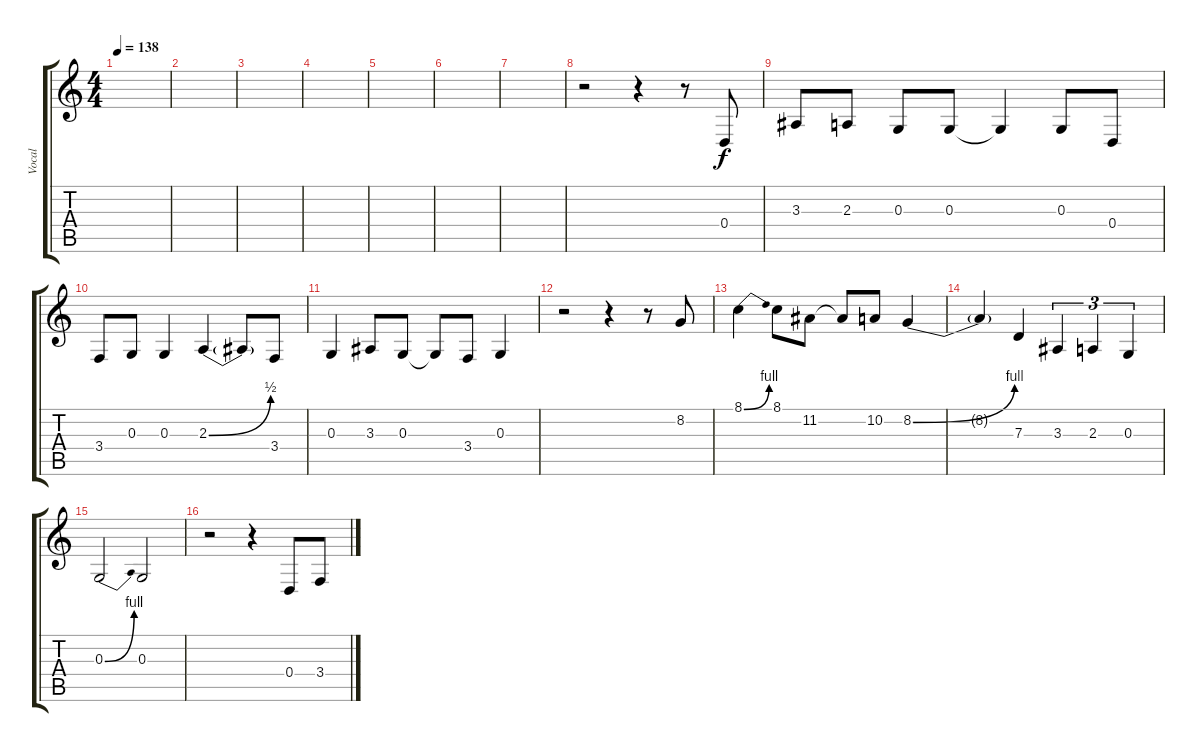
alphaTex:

\track ("Vocal" "Vocal") {instrument altosax}
\staff {score tabs}
\tuning (E4 B3 G3 D3 A2 E2) {hide}
\ts (4 4)
\tempo 138
\clef g2
\ks c
|
|
|
|
|
|
|
r.2 r.4 r.8 0.4.8 |
3.3.8 2.3.8 0.3.8 0.3.8 0.3{t}.4 0.3.8 0.4.8 |
3.4.8 0.3.8 0.3.4 2.3{be (bend 0 0 60 2)}.4 2.3{t}.8 3.4.8 |
0.3.4 3.3.8 0.3.8 0.3{t}.8 3.4.8 0.3.4 |
r.2 r.4 r.8 8.2.8 |
8.1{be (bend 0 0 60 4)}.4 8.1.8 11.2.8 11.2{t}.8 10.2.8 8.2{be (bend 0 0 60 4)}.4 |
8.2{t}.4 7.3.4 3.3.4{tu (3 2)} 2.3.4{tu (3 2)} 0.3.4{tu (3 2)} |
0.3{be (bend 0 0 60 4)}.2 0.3.2 |
r.2 r.4 0.4.8 3.4.8
